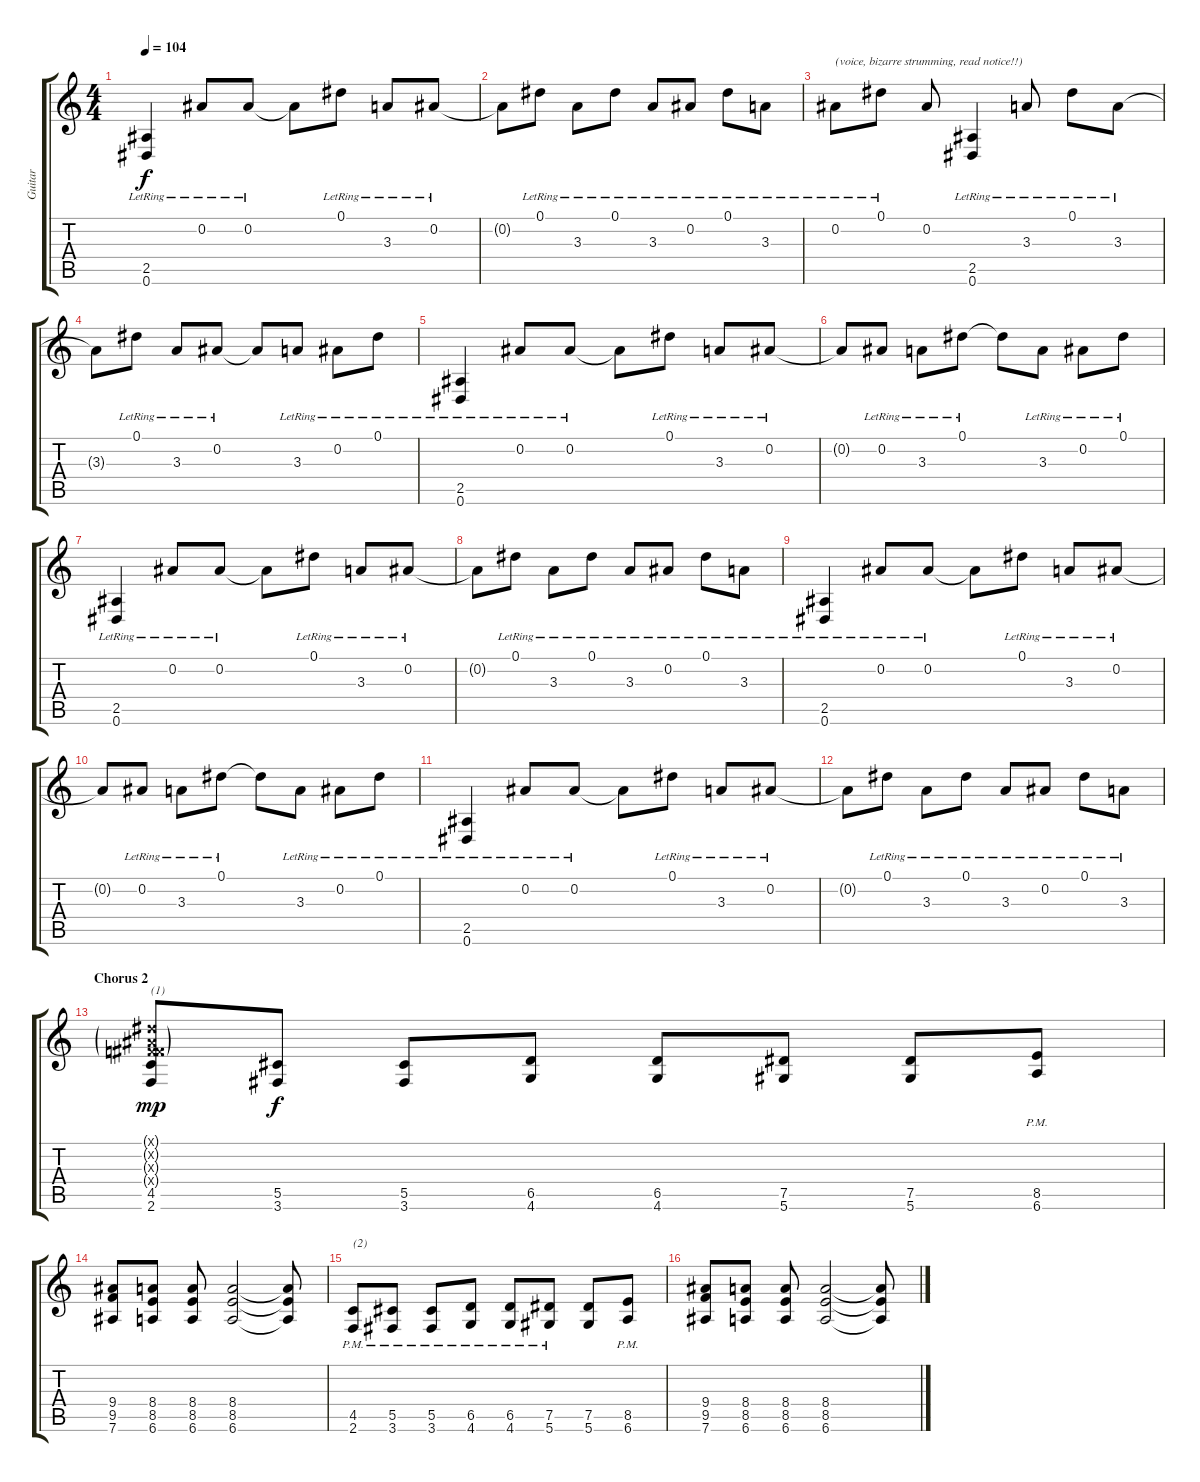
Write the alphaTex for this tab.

\track ("Guitar" "Guitar") {instrument distortionguitar}
\staff {score tabs}
\tuning (Eb4 Bb3 Gb3 Db3 Ab2 Eb2) {hide}
\ts (4 4)
\tempo 104
\clef g2
\ks c
(2.5{lr} 0.6{lr}).4{dy f} 0.2{lr}.8 0.2{lr}.8 0.2{t}.8 0.1{lr}.8 3.3{lr}.8 0.2{lr}.8 |
0.2{t}.8 0.1{lr}.8 3.3{lr}.8 0.1{lr}.8 3.3{lr}.8 0.2{lr}.8 0.1{lr}.8 3.3{lr}.8 |
0.2{lr}.8{txt "(voice, bizarre strumming, read notice!!)"} 0.1{lr}.8 0.2.8 (2.5{lr} 0.6{lr}).4 3.3{lr}.8 0.1{lr}.8 3.3{lr}.8 |
3.3{t}.8 0.1{lr}.8 3.3{lr}.8 0.2{lr}.8 0.2{t}.8 3.3{lr}.8 0.2{lr}.8 0.1{lr}.8 |
(2.5{lr} 0.6{lr}).4 0.2{lr}.8 0.2{lr}.8 0.2{t}.8 0.1{lr}.8 3.3{lr}.8 0.2{lr}.8 |
0.2{t}.8 0.2{lr}.8 3.3{lr}.8 0.1{lr}.8 0.1{t}.8 3.3{lr}.8 0.2{lr}.8 0.1{lr}.8 |
(2.5{lr} 0.6{lr}).4 0.2{lr}.8 0.2{lr}.8 0.2{t}.8 0.1{lr}.8 3.3{lr}.8 0.2{lr}.8 |
0.2{t}.8 0.1{lr}.8 3.3{lr}.8 0.1{lr}.8 3.3{lr}.8 0.2{lr}.8 0.1{lr}.8 3.3{lr}.8 |
(2.5{lr} 0.6{lr}).4 0.2{lr}.8 0.2{lr}.8 0.2{t}.8 0.1{lr}.8 3.3{lr}.8 0.2{lr}.8 |
0.2{t}.8 0.2{lr}.8 3.3{lr}.8 0.1{lr}.8 0.1{t}.8 3.3{lr}.8 0.2{lr}.8 0.1{lr}.8 |
(2.5{lr} 0.6{lr}).4 0.2{lr}.8 0.2{lr}.8 0.2{t}.8 0.1{lr}.8 3.3{lr}.8 0.2{lr}.8 |
0.2{t}.8 0.1{lr}.8 3.3{lr}.8 0.1{lr}.8 3.3{lr}.8 0.2{lr}.8 0.1{lr}.8 3.3{lr}.8 |
\section ("" "Chorus 2")
(0.1{g x} 0.2{g x} 0.3{g x} 4.4{g x} 4.5 2.6).8{txt "(1)" dy mp} (5.5 3.6).8{dy f} (5.5 3.6).8 (6.5 4.6).8 (6.5 4.6).8 (7.5 5.6).8 (7.5 5.6).8 (8.5{pm} 6.6{pm}).8 |
(9.4 9.5 7.6).8 (8.4 8.5 6.6).8 (8.4 8.5 6.6).8 (8.4 8.5 6.6).2 (8.4{t} 8.5{t} 6.6{t}).8 |
(4.5{pm} 2.6{pm}).8{txt "(2)"} (5.5{pm} 3.6{pm}).8 (5.5{pm} 3.6{pm}).8 (6.5{pm} 4.6{pm}).8 (6.5{pm} 4.6{pm}).8 (7.5{pm} 5.6{pm}).8 (7.5 5.6).8 (8.5{pm} 6.6{pm}).8 |
(9.4 9.5 7.6).8 (8.4 8.5 6.6).8 (8.4 8.5 6.6).8 (8.4 8.5 6.6).2 (8.4{t} 8.5{t} 6.6{t}).8
